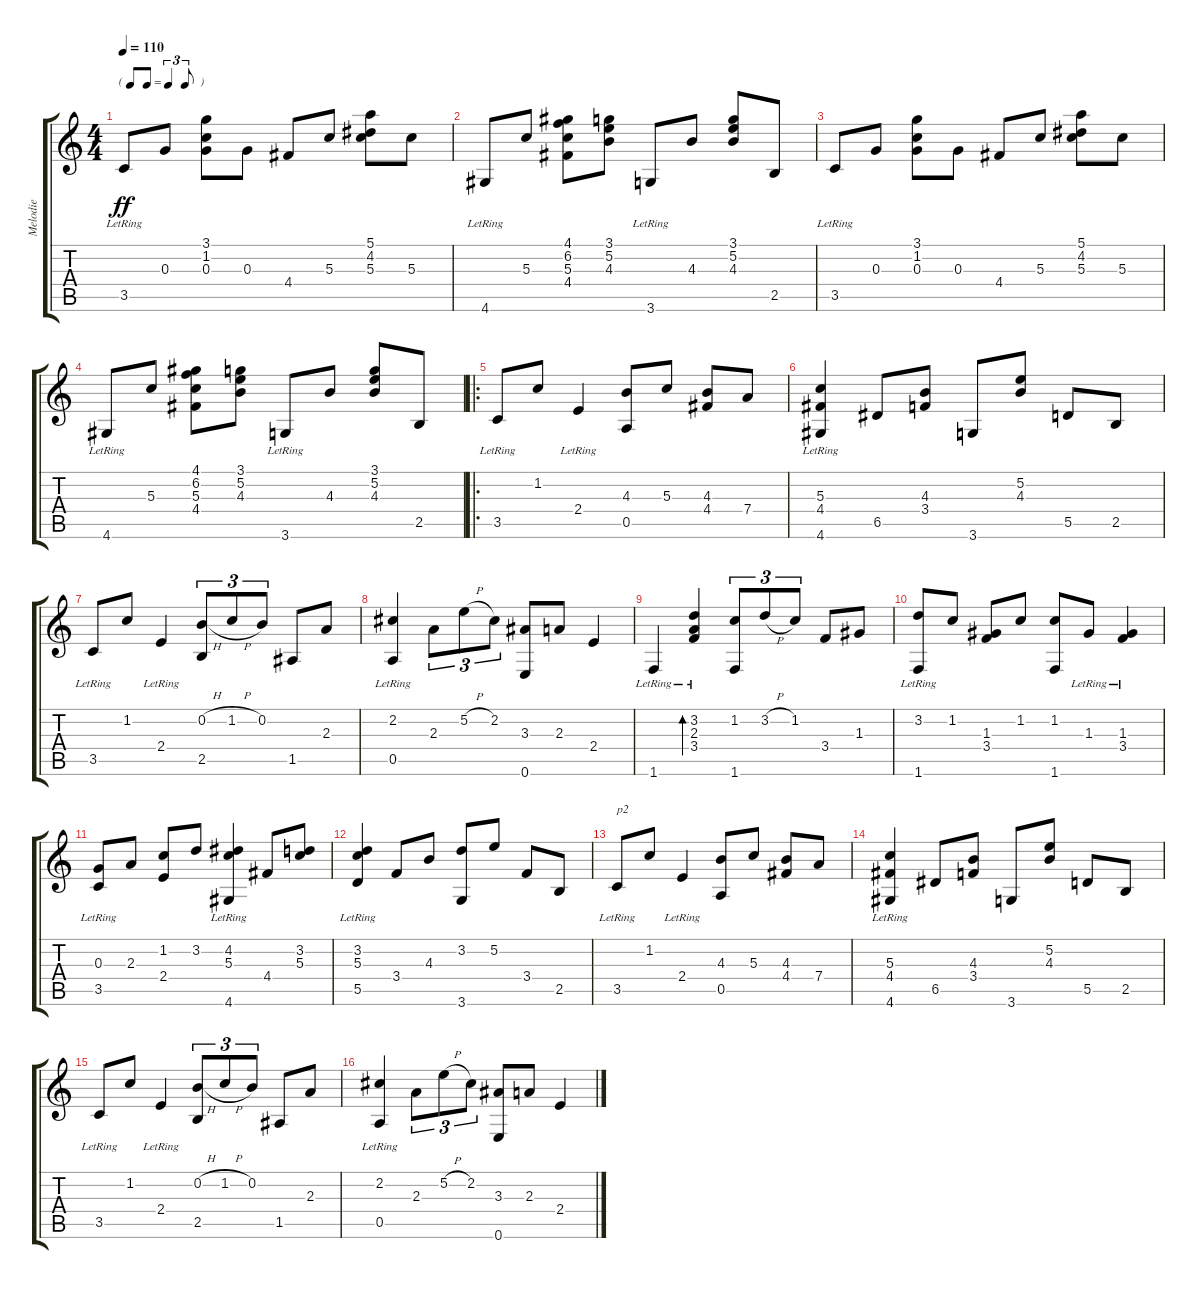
\track ("Melodie" "Melodie") {instrument electricbasspick}
\staff {score tabs}
\tuning (E4 B3 G3 D3 A2 E2) {hide}
\ts (4 4)
\tf triplet8th
\tempo 110
\clef g2
\ks c
3.5{lr}.8{dy ff instrument electricbasspick} 0.3.8 (3.1 1.2 0.3).8 0.3.8 4.4.8 5.3.8 (5.1 4.2 5.3).8 5.3.8 |
4.6{lr}.8 5.3.8 (4.1 6.2 5.3 4.4).8 (3.1 5.2 4.3).8 3.6{lr}.8 4.3.8 (3.1 5.2 4.3).8 2.5.8 |
3.5{lr}.8 0.3.8 (3.1 1.2 0.3).8 0.3.8 4.4.8 5.3.8 (5.1 4.2 5.3).8 5.3.8 |
4.6{lr}.8 5.3.8 (4.1 6.2 5.3 4.4).8 (3.1 5.2 4.3).8 3.6{lr}.8 4.3.8 (3.1 5.2 4.3).8 2.5.8 |
\ro
3.5{lr}.8 1.2.8 2.4{lr}.4 (4.3 0.5).8 5.3.8 (4.3 4.4).8 7.4.8 |
(5.3 4.4 4.6{lr}).4 6.5.8 (4.3 3.4).8 3.6.8 (5.2 4.3).8 5.5.8 2.5.8 |
3.5{lr}.8 1.2.8 2.4{lr}.4 (0.2{h} 2.5).8{tu (3 2)} 1.2{h}.8{tu (3 2)} 0.2.8{tu (3 2)} 1.5.8 2.3.8 |
(2.2 0.5{lr}).4 2.3.8{tu (3 2)} 5.2{h}.8{tu (3 2)} 2.2.8{tu (3 2)} (3.3 0.6).8 2.3.8 2.4.4 |
1.6{lr}.4 (3.2 2.3 3.4{lr}).4{bd 120} (1.2 1.6).8{tu (3 2)} 3.2{h}.8{tu (3 2)} 1.2.8{tu (3 2)} 3.4.8 1.3.8 |
(3.2 1.6{lr}).8 1.2.8 (1.3 3.4).8 1.2.8 (1.2 1.6).8 1.3{lr}.8 (1.3 3.4{lr}).4 |
(0.3 3.5{lr}).8 2.3.8 (1.2 2.4).8 3.2.8 (4.2 5.3 4.6{lr}).4 4.4.8 (3.2 5.3).8 |
(3.2 5.3 5.5{lr}).4 3.4.8 4.3.8 (3.2 3.6).8 5.2.8 3.4.8 2.5.8 |
3.5{lr}.8{txt "p2"} 1.2.8 2.4{lr}.4 (4.3 0.5).8 5.3.8 (4.3 4.4).8 7.4.8 |
(5.3 4.4 4.6{lr}).4 6.5.8 (4.3 3.4).8 3.6.8 (5.2 4.3).8 5.5.8 2.5.8 |
3.5{lr}.8 1.2.8 2.4{lr}.4 (0.2{h} 2.5).8{tu (3 2)} 1.2{h}.8{tu (3 2)} 0.2.8{tu (3 2)} 1.5.8 2.3.8 |
(2.2 0.5{lr}).4 2.3.8{tu (3 2)} 5.2{h}.8{tu (3 2)} 2.2.8{tu (3 2)} (3.3 0.6).8 2.3.8 2.4.4
